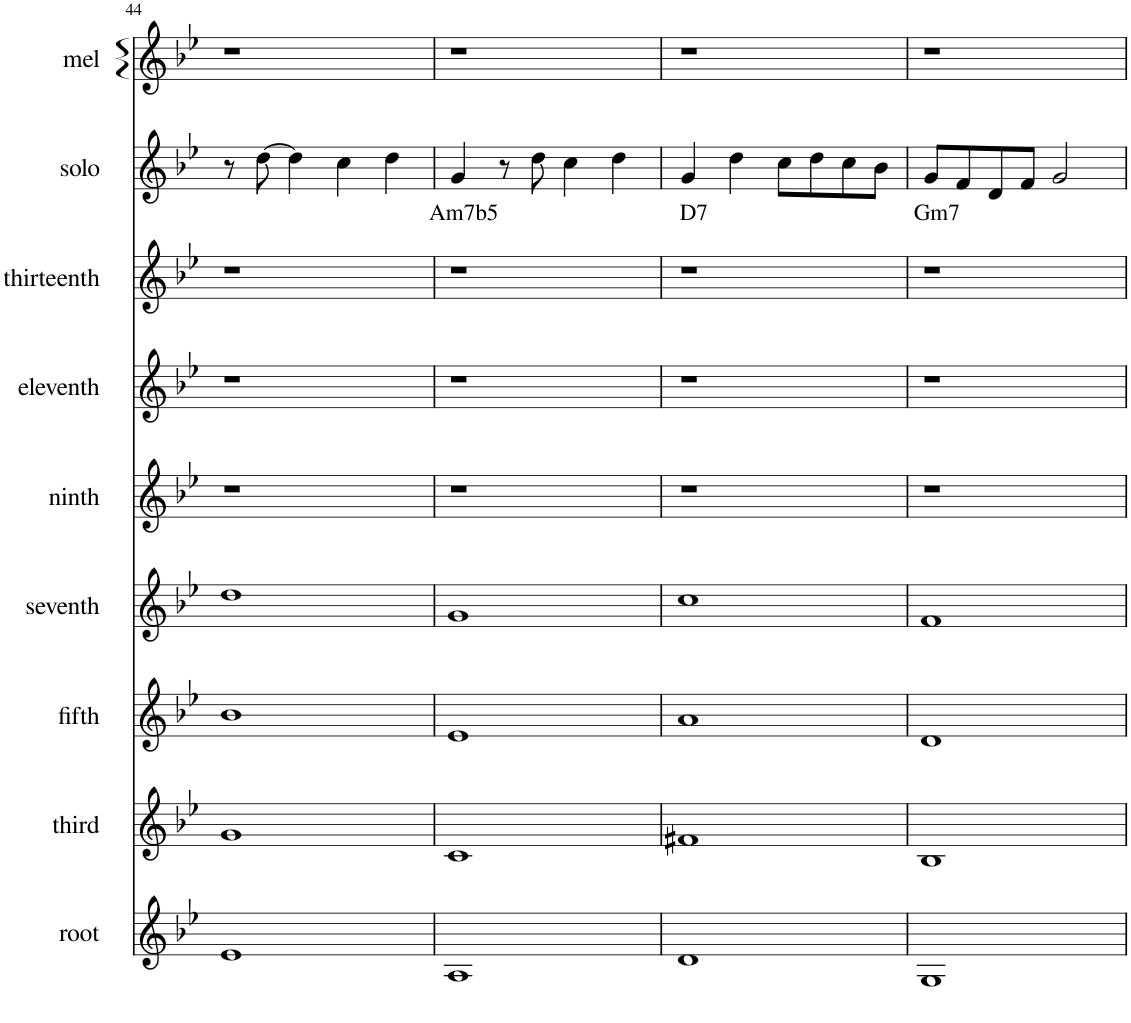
**kern	**kern	**kern	**kern	**kern	**kern	**kern	**kern	**text	**kern
*part9	*part8	*part7	*part6	*part5	*part4	*part3	*part2	*part2	*part1
*staff9	*staff8	*staff7	*staff6	*staff5	*staff4	*staff3	*staff2	*staff2	*staff1
*I"root	*I"third	*I"fifth	*I"seventh	*I"ninth	*I"eleventh	*I"thirteenth	*I"solo	*	*I"mel
*I'root	*I'third	*I'fifth	*I'seventh	*I'ninth	*I'eleventh	*I'thirteenth	*I'solo	*	*I'mel
!!LO:PB:g=z
*clefG2	*clefG2	*clefG2	*clefG2	*clefG2	*clefG2	*clefG2	*clefG2	*	*clefG2
*k[b-e-]	*k[b-e-]	*k[b-e-]	*k[b-e-]	*k[b-e-]	*k[b-e-]	*k[b-e-]	*k[b-e-]	*	*k[b-e-]
*M4/4	*M4/4	*M4/4	*M4/4	*M4/4	*M4/4	*M4/4	*M4/4	*	*M4/4
=44	=44	=44	=44	=44	=44	=44	=44	=44	=44
1e-	1g	1b-	1dd	1r	1r	1r	8r	.	1r
.	.	.	.	.	.	.	[8dd\	.	.
.	.	.	.	.	.	.	4dd\]	.	.
.	.	.	.	.	.	.	4cc\	.	.
.	.	.	.	.	.	.	4dd\	.	.
=45	=45	=45	=45	=45	=45	=45	=45	=45	=45
!	!	!	!	!	!	!	!	!LO:LY:b	!
1A	1c	1e-	1g	1r	1r	1r	4g/	Am7b5	1r
.	.	.	.	.	.	.	8r	.	.
.	.	.	.	.	.	.	8dd\	.	.
.	.	.	.	.	.	.	4cc\	.	.
.	.	.	.	.	.	.	4dd\	.	.
=46	=46	=46	=46	=46	=46	=46	=46	=46	=46
!	!	!	!	!	!	!	!	!LO:LY:b	!
1d	1f#X	1a	1cc	1r	1r	1r	4g/	D7	1r
.	.	.	.	.	.	.	4dd\	.	.
.	.	.	.	.	.	.	8cc\L	.	.
.	.	.	.	.	.	.	8dd\	.	.
.	.	.	.	.	.	.	8cc\	.	.
.	.	.	.	.	.	.	8b-\J	.	.
=47	=47	=47	=47	=47	=47	=47	=47	=47	=47
!	!	!	!	!	!	!	!	!LO:LY:b	!
1G	1B-	1d	1f	1r	1r	1r	8g/L	Gm7	1r
.	.	.	.	.	.	.	8f/	.	.
.	.	.	.	.	.	.	8d/	.	.
.	.	.	.	.	.	.	8f/J	.	.
.	.	.	.	.	.	.	2g/	.	.
=	=	=	=	=	=	=	=	=	=
*-	*-	*-	*-	*-	*-	*-	*-	*-	*-
